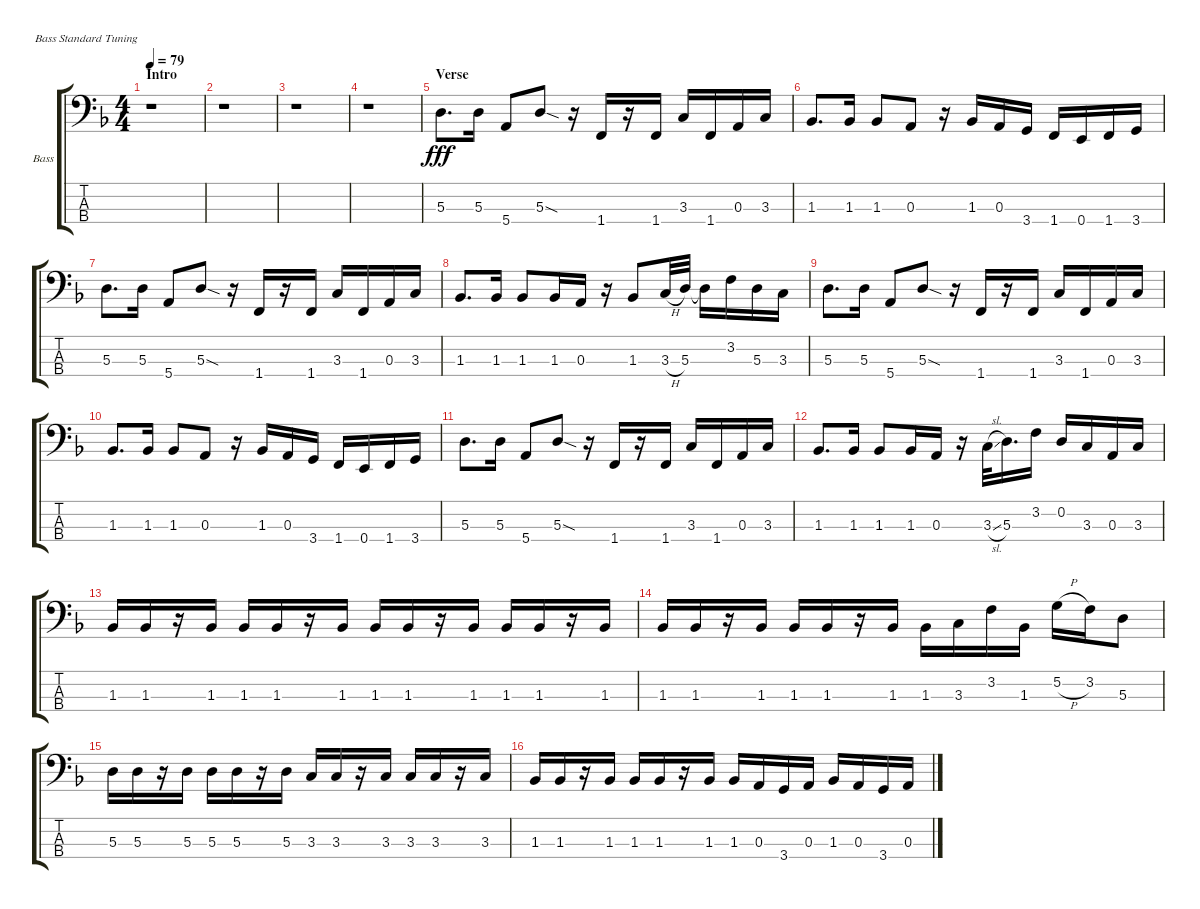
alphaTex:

\defaultSystemsLayout 4
\bracketExtendMode groupsimilarinstruments
\firstSystemTrackNameOrientation horizontal
\otherSystemsTrackNameOrientation horizontal
\track ("Bass" "Bass") {instrument electricbassfinger}
\staff {score tabs}
\tuning (G2 D2 A1 E1)
\ts (4 4)
\section ("" "Intro")
\tempo 79
\clef f4
\ks f
r.1{dy fff instrument electricbassfinger} |
r.1 |
r.1 |
r.1 |
\section ("" "Verse")
5.3.8{d} 5.3.16 5.4.8 5.3{sod}.8 r.16 1.4.16 r.16 1.4.16 3.3.16 1.4.16 0.3.16 3.3.16 |
1.3.8{d} 1.3.16 1.3.8 0.3.8 r.16 1.3.16 0.3.16 3.4.16 1.4.16 0.4.16 1.4.16 3.4.16 |
5.3.8{d} 5.3.16 5.4.8 5.3{sod}.8 r.16 1.4.16 r.16 1.4.16 3.3.16 1.4.16 0.3.16 3.3.16 |
1.3.8{d} 1.3.16 1.3.8 1.3.16 0.3.16 r.16 1.3.8 3.3{h}.32 5.3.32 5.3{t}.16 3.2.16 5.3.16 3.3.16 |
5.3.8{d} 5.3.16 5.4.8 5.3{sod}.8 r.16 1.4.16 r.16 1.4.16 3.3.16 1.4.16 0.3.16 3.3.16 |
1.3.8{d} 1.3.16 1.3.8 0.3.8 r.16 1.3.16 0.3.16 3.4.16 1.4.16 0.4.16 1.4.16 3.4.16 |
5.3.8{d} 5.3.16 5.4.8 5.3{sod}.8 r.16 1.4.16 r.16 1.4.16 3.3.16 1.4.16 0.3.16 3.3.16 |
1.3.8{d} 1.3.16 1.3.8 1.3.16 0.3.16 r.16 3.3{sl}.32 5.3.16{d} 3.2.16 0.2.16 3.3.16 0.3.16 3.3.16 |
1.3.16 1.3.16 r.16 1.3.16 1.3.16 1.3.16 r.16 1.3.16 1.3.16 1.3.16 r.16 1.3.16 1.3.16 1.3.16 r.16 1.3.16 |
1.3.16 1.3.16 r.16 1.3.16 1.3.16 1.3.16 r.16 1.3.16 1.3.16 3.3.16 3.2.16 1.3.16 5.2{h}.16 3.2.16 5.3.8 |
5.3.16 5.3.16 r.16 5.3.16 5.3.16 5.3.16 r.16 5.3.16 3.3.16 3.3.16 r.16 3.3.16 3.3.16 3.3.16 r.16 3.3.16 |
1.3.16 1.3.16 r.16 1.3.16 1.3.16 1.3.16 r.16 1.3.16 1.3.16 0.3.16 3.4.16 0.3.16 1.3.16 0.3.16 3.4.16 0.3.16
